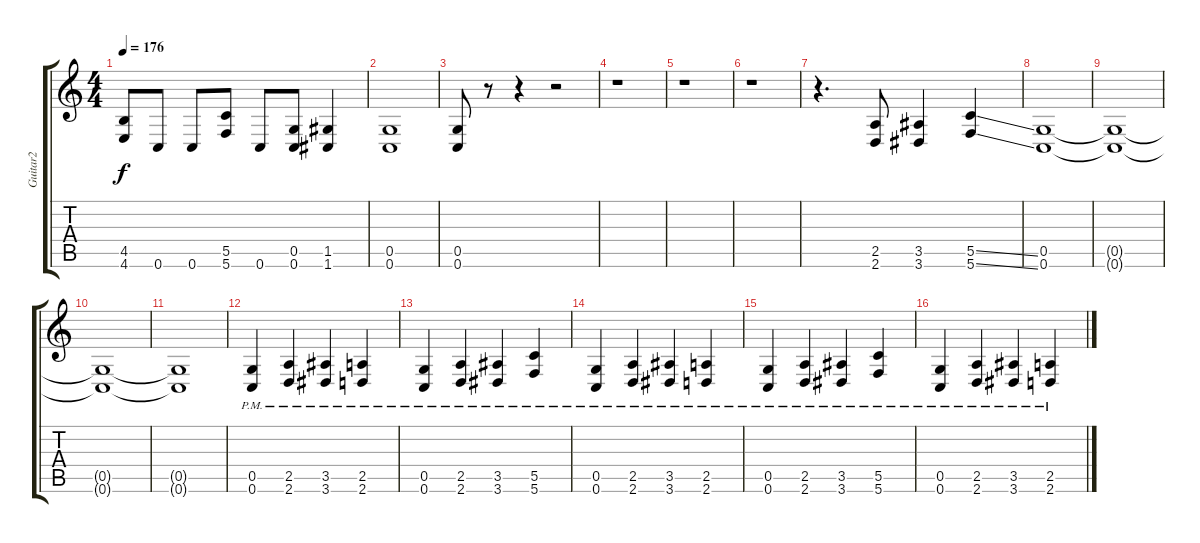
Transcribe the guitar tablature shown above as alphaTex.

\track ("Guitar2" "Guitar2") {instrument distortionguitar}
\staff {score tabs}
\tuning (D4 A3 F3 C3 G2 C2) {hide}
\ts (4 4)
\tempo 176
\clef g2
\ks c
(4.5 4.6).8{dy f} 0.6.8 0.6.8 (5.5 5.6).8 0.6.8 (0.5 0.6).8 (1.5 1.6).4 |
(0.5 0.6).1 |
(0.5 0.6).8 r.8 r.4 r.2 |
r.1 |
r.1 |
r.1 |
r.4{d} (2.5 2.6).8 (3.5 3.6).4 (5.5{ss} 5.6{ss}).4 |
(0.5 0.6).1 |
(0.5{t} 0.6{t}).1 |
(0.5{t} 0.6{t}).1 |
(0.5{t} 0.6{t}).1 |
(0.5{pm} 0.6{pm}).4 (2.5{pm} 2.6{pm}).4 (3.5{pm} 3.6{pm}).4 (2.5{pm} 2.6{pm}).4 |
(0.5{pm} 0.6{pm}).4 (2.5{pm} 2.6{pm}).4 (3.5{pm} 3.6{pm}).4 (5.5{pm} 5.6{pm}).4 |
(0.5{pm} 0.6{pm}).4 (2.5{pm} 2.6{pm}).4 (3.5{pm} 3.6{pm}).4 (2.5{pm} 2.6{pm}).4 |
(0.5{pm} 0.6{pm}).4 (2.5{pm} 2.6{pm}).4 (3.5{pm} 3.6{pm}).4 (5.5{pm} 5.6{pm}).4 |
(0.5{pm} 0.6{pm}).4 (2.5{pm} 2.6{pm}).4 (3.5{pm} 3.6{pm}).4 (2.5{pm} 2.6{pm}).4
